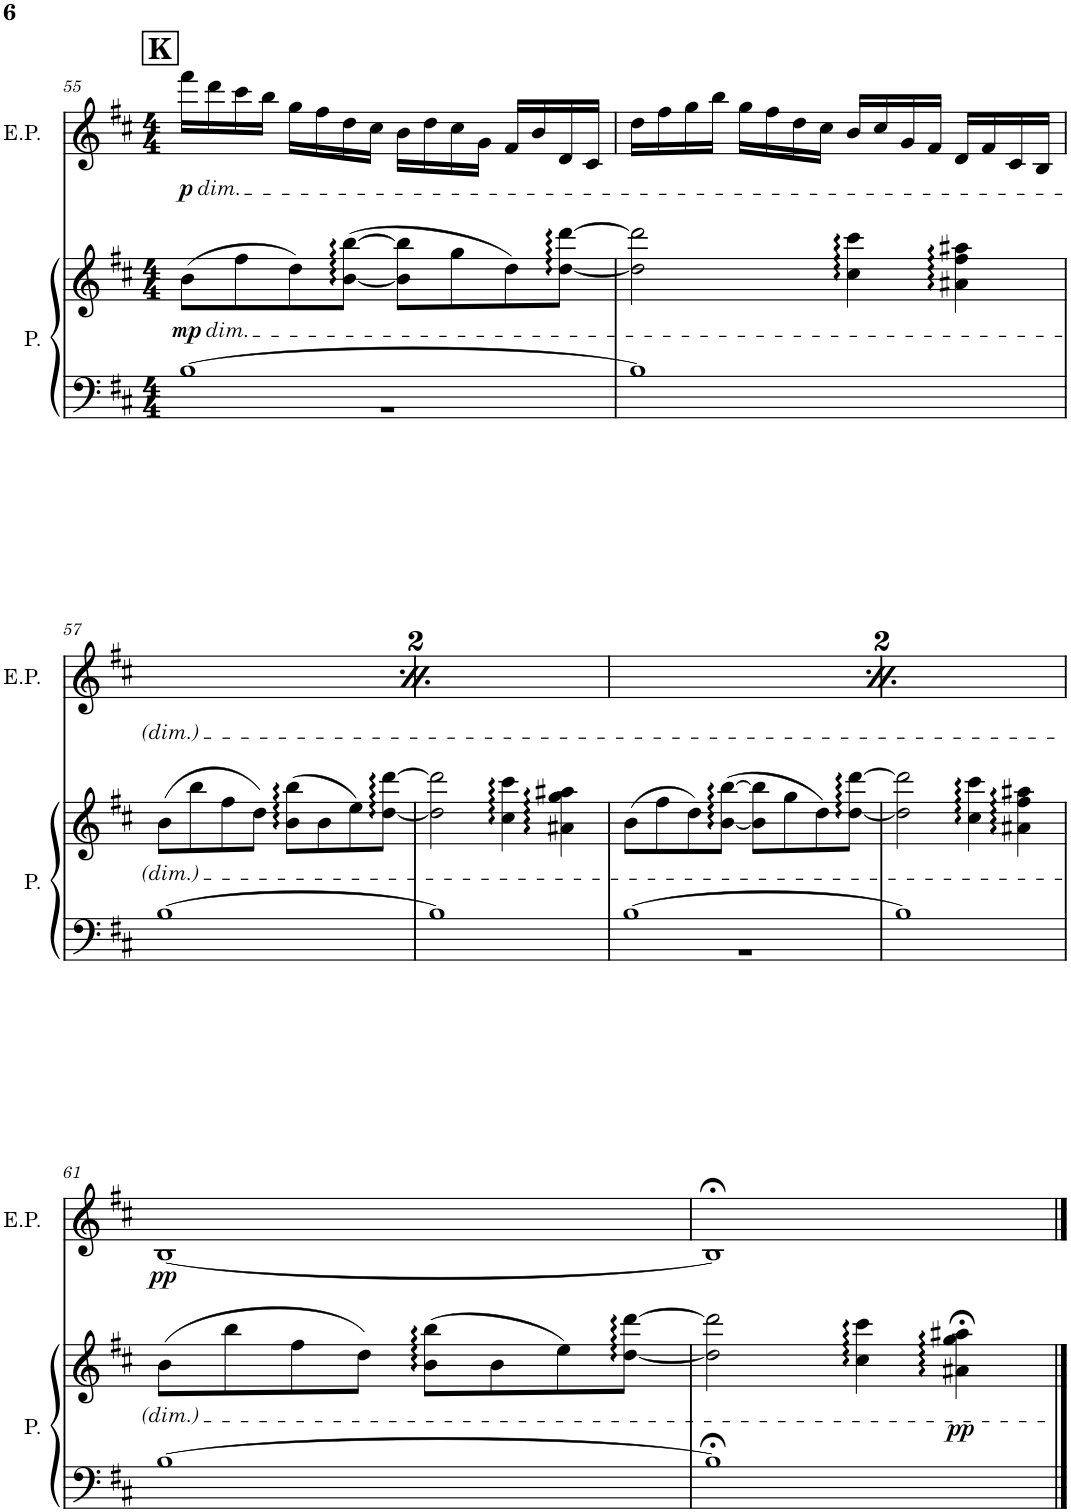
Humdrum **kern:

**kern	**kern	**dynam	**kern	**dynam
*part2	*part2	*part2	*part1	*part1
*staff3	*staff2	*staff2/3	*staff1	*staff1
*I"Piano	*	*	*I"El. Piano	*
*I'P.	*	*	*I'E.P.	*
!!LO:PB:g=z
*clefF4	*clefG2	*	*clefG2	*
*k[f#c#]	*k[f#c#]	*	*k[f#c#]	*
*M4/4	*M4/4	*	*M4/4	*
!!LO:REH:place=s1:a:B:cj:fs=14:t=K
=55	=55	=55	=55	=55
*^	*	*	*	*
!	!	!	!	!LO:TX:b:i:t=dim.	!
!	!	!LO:TX:b:i:t=dim.	!	!	!
!	!	!	!LO:DY:b	!	!LO:DY:b
[1B	1r	(8b\L	mp	16fff#\LL	p
.	.	.	.	16ddd\	.
.	.	8ff#\	.	16ccc#\	.
.	.	.	.	16bb\JJ	.
.	.	8dd\)	.	16gg\LL	.
.	.	.	.	16ff#\	.
.	.	([8b\:: [8bb\::J	.	16dd\	.
.	.	.	.	16cc#\JJ	.
.	.	8b\] 8bb\]L	.	16b\LL	.
.	.	.	.	16dd\	.
.	.	8gg\	.	16cc#\	.
.	.	.	.	16g\JJ	.
.	.	8dd\)	.	16f#/LL	.
.	.	.	.	16b/	.
.	.	[8dd\:: [8ddd\::J	.	16d/	.
.	.	.	.	16c#/JJ	.
=56	=56	=56	=56	=56	=56
1B]	2ryy	2dd\] 2ddd\]	.	16dd\LL	.
.	.	.	.	16ff#\	.
.	.	.	.	16gg\	.
.	.	.	.	16bb\JJ	.
.	.	.	.	16gg\LL	.
.	.	.	.	16ff#\	.
.	.	.	.	16dd\	.
.	.	.	.	16cc#\JJ	.
.	2ryy	4cc#\:: 4ccc#\::	.	16b/LL	.
.	.	.	.	16cc#/	.
.	.	.	.	16g/	.
.	.	.	.	16f#/JJ	.
.	.	4a#X\:: 4ff#\:: 4aa#X\::	.	16d/LL	.
.	.	.	.	16f#/	.
.	.	.	.	16c#/	.
.	.	.	.	16B/JJ	.
*v	*v	*	*	*	*
!!LO:LB:g=z
!!LO:REH:place=s1:a:B:cj:fs=14:t=K
=57	=57	=57	=57	=57
!	!	!	!LO:TX:b:i:t=dim.	!
!	!	!	!	!LO:DY:b
[1B	(8b\L	.	16fff#\LL	p
.	.	.	16ddd\	.
.	8bb\	.	16ccc#\	.
.	.	.	16bb\JJ	.
.	8ff#\	.	16gg\LL	.
.	.	.	16ff#\	.
.	8dd\J)	.	16dd\	.
.	.	.	16cc#\JJ	.
.	(8b\:: 8bb\::L	.	16b\LL	.
.	.	.	16dd\	.
.	8b\	.	16cc#\	.
.	.	.	16g\JJ	.
.	8ee\)	.	16f#/LL	.
.	.	.	16b/	.
.	[8dd\:: [8ddd\::J	.	16d/	.
.	.	.	16c#/JJ	.
=58	=58	=58	=58	=58
*^	*	*	*	*
1B]	2ryy	2dd\] 2ddd\]	.	16dd\LL	.
.	.	.	.	16ff#\	.
.	.	.	.	16gg\	.
.	.	.	.	16bb\JJ	.
.	.	.	.	16gg\LL	.
.	.	.	.	16ff#\	.
.	.	.	.	16dd\	.
.	.	.	.	16cc#\JJ	.
.	2ryy	4cc#\:: 4ccc#\::	.	16b/LL	.
.	.	.	.	16cc#/	.
.	.	.	.	16g/	.
.	.	.	.	16f#/JJ	.
.	.	4a#X\:: 4gg\:: 4aa#X\::	.	16d/LL	.
.	.	.	.	16f#/	.
.	.	.	.	16c#/	.
.	.	.	.	16B/JJ	.
!!LO:REH:place=s1:a:B:cj:fs=14:t=K
=59	=59	=59	=59	=59	=59
!	!	!	!	!LO:TX:b:i:t=dim.	!
!	!	!	!	!	!LO:DY:b
[1B	1r	(8b\L	.	16fff#\LL	p
.	.	.	.	16ddd\	.
.	.	8ff#\	.	16ccc#\	.
.	.	.	.	16bb\JJ	.
.	.	8dd\)	.	16gg\LL	.
.	.	.	.	16ff#\	.
.	.	([8b\:: [8bb\::J	.	16dd\	.
.	.	.	.	16cc#\JJ	.
.	.	8b\] 8bb\]L	.	16b\LL	.
.	.	.	.	16dd\	.
.	.	8gg\	.	16cc#\	.
.	.	.	.	16g\JJ	.
.	.	8dd\)	.	16f#/LL	.
.	.	.	.	16b/	.
.	.	[8dd\:: [8ddd\::J	.	16d/	.
.	.	.	.	16c#/JJ	.
=60	=60	=60	=60	=60	=60
1B]	2ryy	2dd\] 2ddd\]	.	16dd\LL	.
.	.	.	.	16ff#\	.
.	.	.	.	16gg\	.
.	.	.	.	16bb\JJ	.
.	.	.	.	16gg\LL	.
.	.	.	.	16ff#\	.
.	.	.	.	16dd\	.
.	.	.	.	16cc#\JJ	.
.	2ryy	4cc#\:: 4ccc#\::	.	16b/LL	.
.	.	.	.	16cc#/	.
.	.	.	.	16g/	.
.	.	.	.	16f#/JJ	.
.	.	4a#X\:: 4ff#\:: 4aa#X\::	.	16d/LL	.
.	.	.	.	16f#/	.
.	.	.	.	16c#/	.
.	.	.	.	16B/JJ	.
*v	*v	*	*	*	*
!!LO:LB:g=z
=61	=61	=61	=61	=61
!	!	!	!	!LO:DY:b
[1B	(8b\L	.	[1B	pp
.	8bb\	.	.	.
.	8ff#\	.	.	.
.	8dd\J)	.	.	.
.	(8b\:: 8bb\::L	.	.	.
.	8b\	.	.	.
.	8ee\)	.	.	.
.	[8dd\:: [8ddd\::J	.	.	.
=62	=62	=62	=62	=62
*^	*	*	*	*
1B;<]	2ryy	2dd\] 2ddd\]	.	1B;<]	.
.	4ryy	4cc#\:: 4ccc#\::	.	.	.
!	!	!	!LO:DY:b	!	!
.	4ryy	4a#X\::;< 4gg\::;< 4aa#X\::;<	pp	.	.
*v	*v	*	*	*	*
==	==	==	==	==
*-	*-	*-	*-	*-
